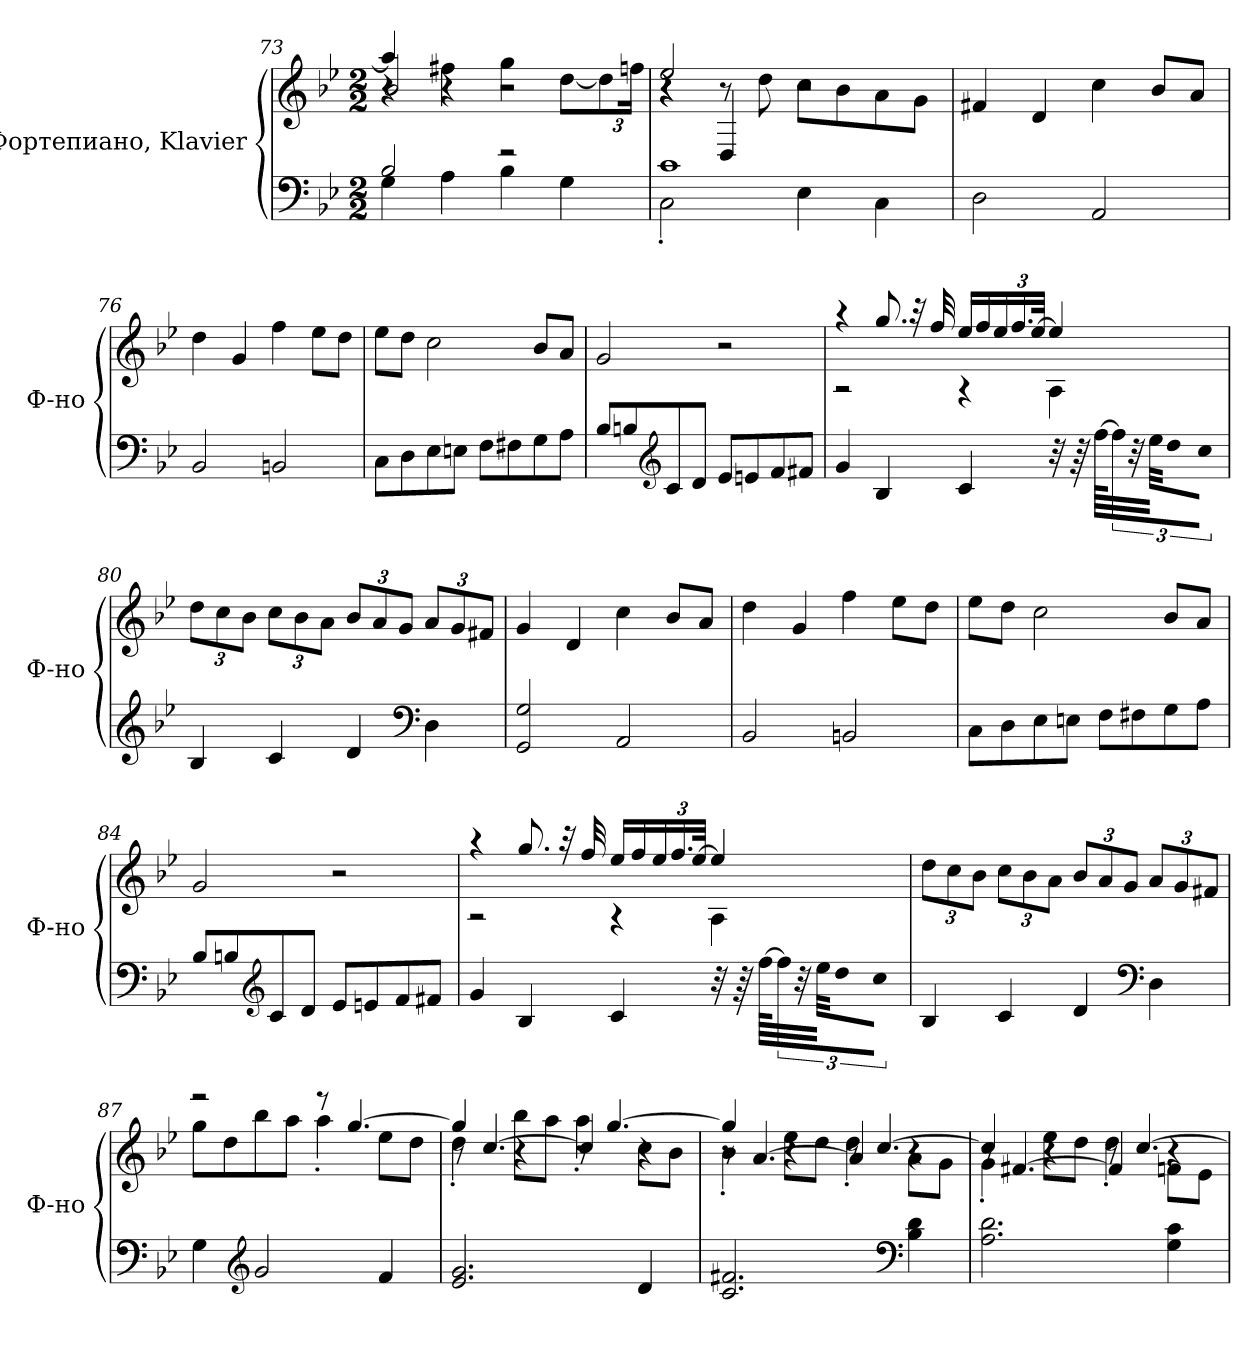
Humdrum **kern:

**kern	**kern
*part1	*part1
*staff2	*staff1
*I"Фортепиано, Klavier	*
*I'Ф-но	*
*clefF4	*clefG2
*k[b-e-]	*k[b-e-]
*M2/2	*M2/2
=73	=73
*^	*^
*	*	*	*^
2B-/	4G\	4aa/]	4r	2b-/
.	4A\	4r	4ff#X\	.
2r	4B-\	2r	4gg\	2r
.	4G\	.	[8dd\L	.
*	*	*	*Xbrackettup	*
.	.	.	12dd\]	.
.	.	.	24ffn\Jk	.
=74	=74	=74	=74	=74
1c	2C'\	2ee-/	4r	4r
.	.	.	8r	4D/
.	.	.	8dd\	.
.	4E-\	2r	8cc\L	2r
.	.	.	8b-\	.
.	4C\	.	8a\	.
.	.	.	8g\J	.
*v	*v	*	*	*
*	*v	*v	*v
=75	=75
2D\	4f#X/
.	4d/
2AA/	4cc\
.	8b-/L
.	8a/J
=76	=76
2BB-/	4dd\
.	4g/
2BBn/	4ff\
.	8ee-\L
.	8dd\J
!!LO:LB:g=z
=77	=77
8C\L	8ee-\L
8D\	8dd\J
8E-\	2cc\
8En\J	.
8F\L	.
8F#X\	.
8G\	8b-/L
8A\J	8a/J
=78	=78
8B-/L	2g/
8Bn/	.
*clefG2	*
8c/	.
8d/J	.
8e-/L	2r
8en/	.
8f/	.
8f#X/J	.
=79	=79
*	*^
4g/	4r	2r
4B-/	8.gg/	.
.	32r	.
.	32ff/	.
4c/	16ee-/LL	4r
.	16ff/	.
.	24ee-/	.
.	24.ff/	.
.	[48ee-/JJk	.
32r	4ee-/]	4A\
64r	.	.
[64ff\KLLL	.	.
48ff\JJJ]	.	.
48r	.	.
48ee-\KLL	.	.
16dd\	.	.
16cc\JJ	.	.
*	*v	*v
!!LO:LB:g=z
=80	=80
4B-/	12dd\L
.	12cc\
.	12b-\J
4c/	12cc\L
.	12b-\
.	12a\J
4d/	12b-/L
.	12a/
.	12g/J
*clefF4	*
4D\	12a/L
.	12g/
.	12f#X/J
=81	=81
2GG/ 2G/	4g/
.	4d/
2AA/	4cc\
.	8b-/L
.	8a/J
=82	=82
2BB-/	4dd\
.	4g/
2BBn/	4ff\
.	8ee-\L
.	8dd\J
=83	=83
8C\L	8ee-\L
8D\	8dd\J
8E-\	2cc\
8En\J	.
8F\L	.
8F#X\	.
8G\	8b-/L
8A\J	8a/J
!!LO:LB:g=z
=84	=84
8B-/L	2g/
8Bn/	.
*clefG2	*
8c/	.
8d/J	.
8e-/L	2r
8en/	.
8f/	.
8f#X/J	.
=85	=85
*	*^
4g/	4r	2r
4B-/	8.gg/	.
.	32r	.
.	32ff/	.
4c/	16ee-/LL	4r
.	16ff/	.
.	24ee-/	.
.	24.ff/	.
.	[48ee-/JJk	.
32r	4ee-/]	4A\
64r	.	.
[64ff\KLLL	.	.
48ff\JJJ]	.	.
48r	.	.
48ee-\KLL	.	.
16dd\	.	.
16cc\JJ	.	.
*	*v	*v
=86	=86
4B-/	12dd\L
.	12cc\
.	12b-\J
4c/	12cc\L
.	12b-\
.	12a\J
4d/	12b-/L
.	12a/
.	12g/J
*clefF4	*
4D\	12a/L
.	12g/
.	12f#X/J
!!LO:PB:g=z
=87	=87
*	*^
4G\	2r	8gg\L
.	.	8dd\
*clefG2	*	*
2g/	.	8bb-\
.	.	8aa\J
.	8r	4aa'\
.	[4.gg/	.
4f/	.	8ee-\L
.	.	8dd\J
=88	=88	=88
*	*	*^
2.e-/ 2.g/	4gg/]	4dd'\	8r
.	.	.	[4.cc/
.	4r	8bb-\L	.
.	.	8aa\J	.
.	8r	4aa'\	4cc/]
.	[4.gg/	.	.
4d/	.	8cc\L	4r
.	.	8b-\J	.
=89	=89	=89	=89
2.c/ 2.f#X/	4gg/]	4b-'\	8r
.	.	.	[4.a/
.	4r	8ee-\L	.
.	.	8dd\J	.
.	8r	4dd'\	4a/]
.	[4.cc/	.	.
*clefF4	*	*	*
4B-\ 4d\	.	8a\L	4r
.	.	8g\J	.
=90	=90	=90	=90
2.A\ 2.d\	4cc/]	4g'\	8r
.	.	.	[4.f#X/
.	4r	8ee-\L	.
.	.	8dd\J	.
.	8r	4dd'\	4f#/]
.	[4.cc/	.	.
4G\ 4c\	.	8fn\L	4r
.	.	8e-\J	.
*	*v	*v	*v
=	=
*-	*-
